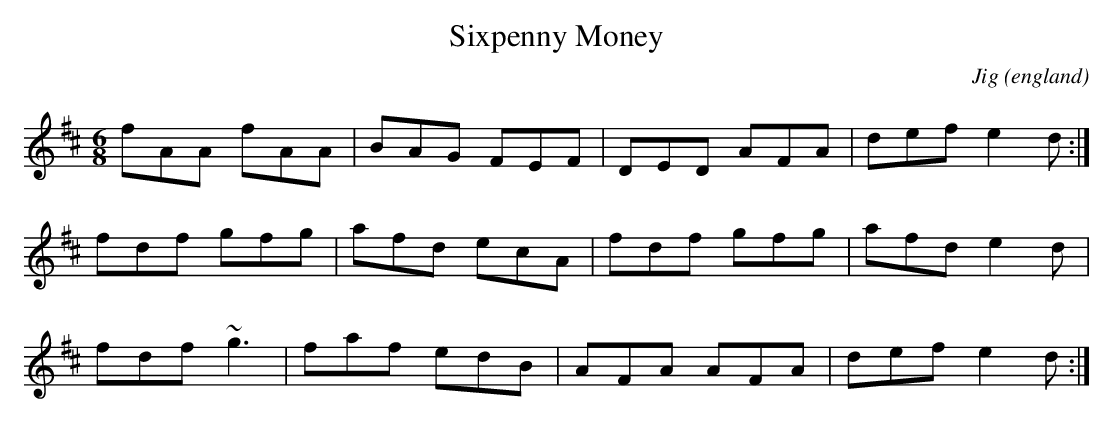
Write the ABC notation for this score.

X:1
T:Sixpenny Money
O:england
C:Jig
M:6/8
L:1/8
K:D
fAA fAA|BAG FEF|DED AFA|def e2d:|
fdf gfg|afd ecA|fdf gfg|afd e2d|
fdf ~g3|faf edB|AFA AFA|def e2d:|
